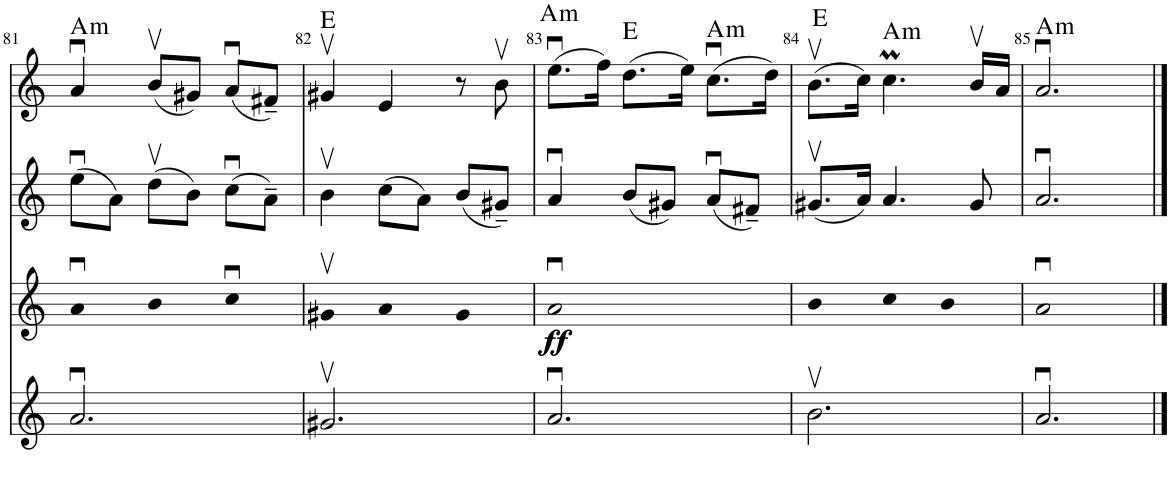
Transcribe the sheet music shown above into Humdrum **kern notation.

**kern	**kern	**dynam	**kern	**kern	**harte
*part4	*part3	*part3	*part2	*part1	*part1
*staff4	*staff3	*staff3	*staff2	*staff1	*
*I"Violin	*I"Violin	*	*I"Violin	*I"Violin	*
*I'Vln	*I'Vln	*	*I'Vln	*I'Vln	*
!!LO:PB:g=z
*clefG2	*clefG2	*	*clefG2	*clefG2	*
*k[]	*k[]	*	*k[]	*k[]	*
*M3/4	*M3/4	*	*M3/4	*M3/4	*
=81	=81	=81	=81	=81	=81
!	!	!	!	!	!LO:H:kt=m
2.au/	4au	.	(8eeu\L	4au/	A:min
.	.	.	8a\J)	.	.
.	4b	.	(8ddv\L	(8bv/L	.
.	.	.	8b\J)	8g#X/J)	.
.	4ccu	.	(8ccu\L	(8au/L	.
.	.	.	8a~\J)	8f#X~/J)	.
=82	=82	=82	=82	=82	=82
2.g#Xv/	4g#Xv	.	4bv\	4g#Xv/	E:maj
.	4a	.	(8cc\L	4e/	.
.	.	.	8a\J)	.	.
.	4g#	.	(8b/L	8r	.
.	.	.	8g#X~/J)	8bv\	.
=83	=83	=83	=83	=83	=83
!	!	!LO:DY:b	!	!	!
!	!	!LO:DY:n=1:b	!	!	!LO:H:kt=m
2.au/	2.au	ff ff	4au/	(8.eeu\L	A:min
.	.	.	.	16ff\Jk)	.
.	.	.	(8b/L	(8.dd\L	E:maj
.	.	.	8g#X/J)	.	.
.	.	.	.	16ee\Jk)	.
!	!	!	!	!	!LO:H:kt=m
.	.	.	(8au/L	(8.ccu\L	A:min
.	.	.	8f#X~/J)	.	.
.	.	.	.	16dd\Jk)	.
=84	=84	=84	=84	=84	=84
2.bv\	4b	.	(8.g#Xv/L	(8.bv\L	E:maj
.	.	.	16a/Jk)	16cc\Jk)	.
!	!	!	!	!	!LO:H:kt=m
.	4cc	.	4.a/	4.ccM\	A:min
.	4b	.	.	.	.
.	.	.	8g#/	16bv/LL	.
.	.	.	.	16a/JJ	.
=85	=85	=85	=85	=85	=85
!	!	!	!	!	!LO:H:n=1:kt=m
!	!	!	!	!	!LO:H:n=2:kt=N.C.
2.au/	2.au	.	2.au/	2.au/	A:min N
==	==	==	==	==	==
*-	*-	*-	*-	*-	*-
